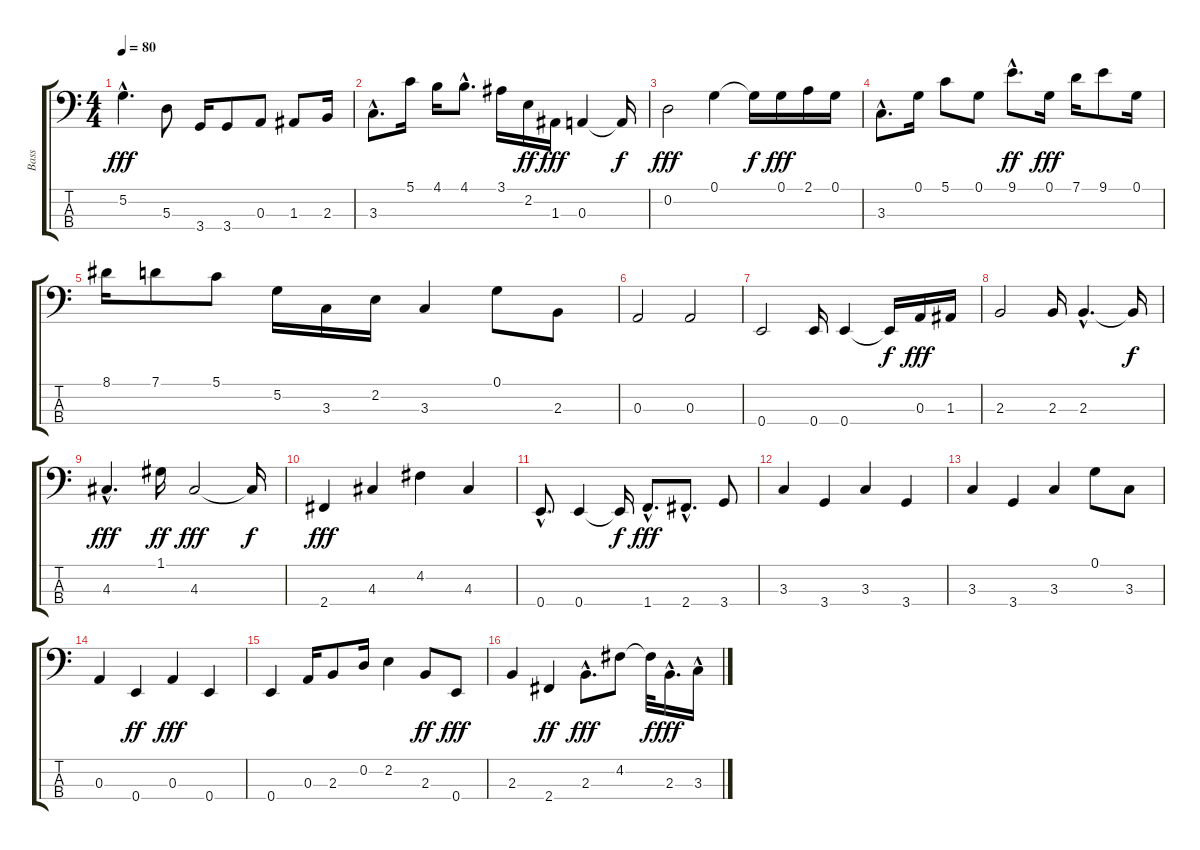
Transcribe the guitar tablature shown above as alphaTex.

\track ("Bass" "Bass") {instrument fretlessbass}
\staff {score tabs}
\tuning (G2 D2 A1 E1) {hide}
\ts (4 4)
\tempo 80
\clef f4
\ks c
5.2{hac}.4{d dy fff} 5.3.8 3.4.16 3.4.8 0.3.8 1.3.8 2.3.16 |
3.3{hac}.8{d} 5.1.16 4.1.16 4.1{hac}.8{d} 3.1.16 2.2.16{dy ff} 1.3.16{dy fff} 0.3.4 0.3{t}.16{dy f} |
0.2.2{dy fff} 0.1.4 0.1{t}.16{dy f} 0.1.16{dy fff} 2.1.16 0.1.16 |
3.3{hac}.8{d} 0.1.16 5.1.8 0.1.8 9.1{hac}.8{d dy ff} 0.1.16{dy fff} 7.1.16 9.1.8 0.1.16 |
8.1.16 7.1.8 5.1.8 5.2.16 3.3.16 2.2.16 3.3.4 0.1.8 2.3.8 |
0.3.2 0.3.2 |
0.4.2 0.4.16 0.4.4 0.4{t}.16{dy f} 0.3.16{dy fff} 1.3.16 |
2.3.2 2.3.16 2.3{hac}.4{d} 2.3{t}.16{dy f} |
4.3{hac}.4{d dy fff} 1.1.16{dy ff} 4.3.2{dy fff} 4.3{t}.16{dy f} |
2.4.4{dy fff} 4.3.4 4.2.4 4.3.4 |
0.4{hac}.8{d} 0.4.4 0.4{t}.16{dy f} 1.4{hac}.8{d dy fff} 2.4{hac}.8{d} 3.4.8 |
3.3.4 3.4.4 3.3.4 3.4.4 |
3.3.4 3.4.4 3.3.4 0.1.8 3.3.8 |
0.3.4 0.4.4{dy ff} 0.3.4{dy fff} 0.4.4 |
0.4.4 0.3.16 2.3.8 0.2.16 2.2.4 2.3.8{dy ff} 0.4.8{dy fff} |
2.3.4 2.4.4{dy ff} 2.3{hac}.8{d dy fff} 4.2.8 4.2{t}.32{dy f} 2.3{hac}.16{d dy fff} 3.3{hac}.16
